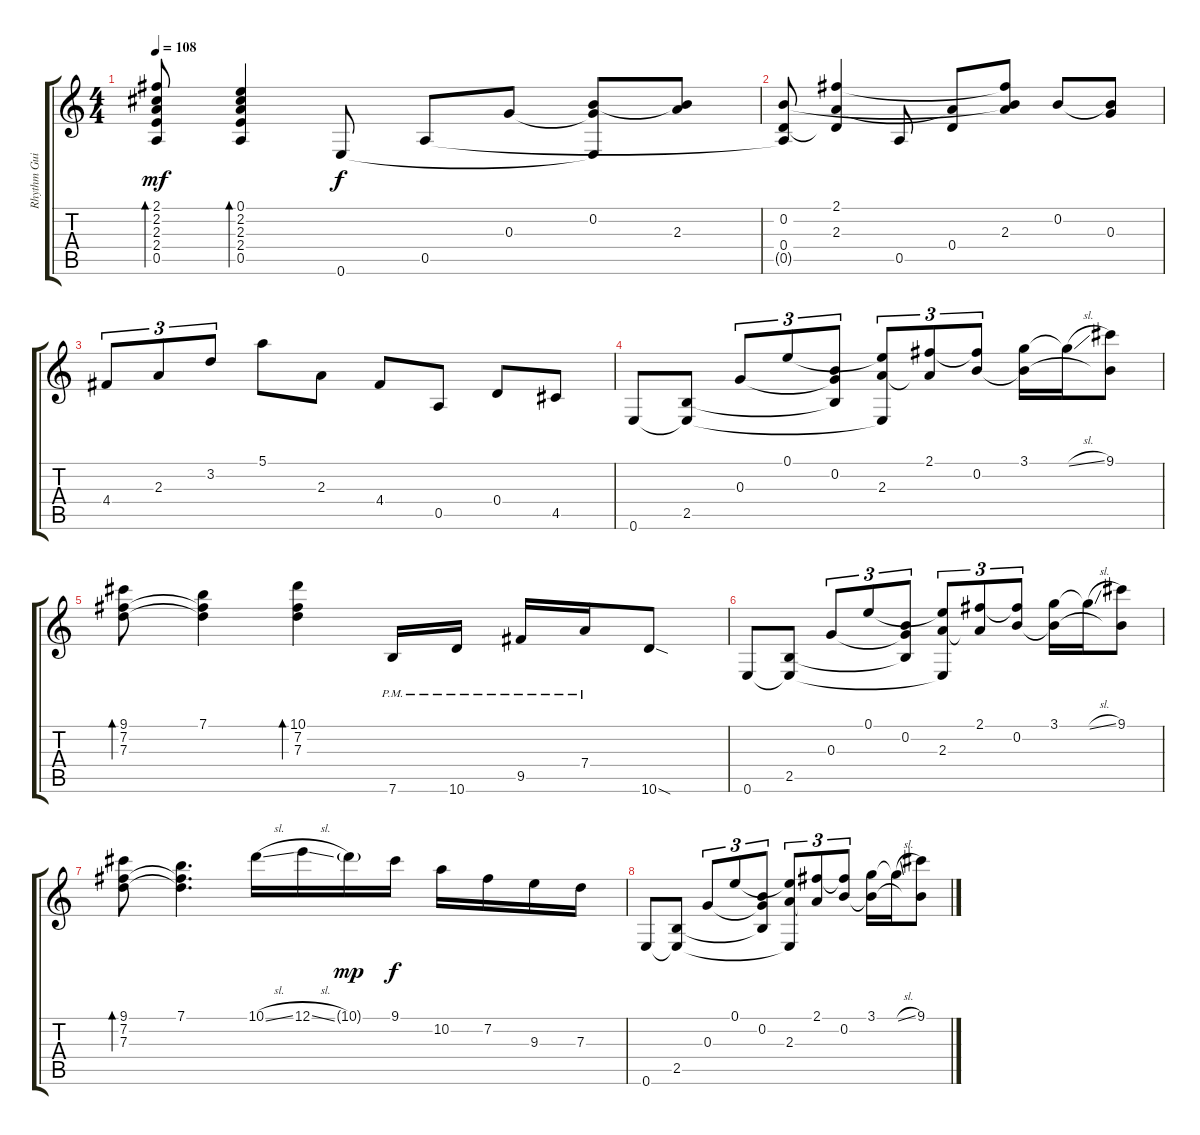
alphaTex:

\track ("Rhythm Guitar R" "Rhythm Gui") {instrument acousticguitarsteel}
\staff {score tabs}
\tuning (E4 B3 G3 D3 A2 E2) {hide}
\ts (4 4)
\tempo 108
\clef g2
\ks c
(2.1 2.2 2.3 2.4 0.5).8{bd 120 dy mf} (0.1 2.2 2.3 2.4 0.5).4{bd 120} 0.6.8{dy f} 0.5.8 0.3.8 (0.2 0.3{t} 0.6{t}).8 (0.2{t} 2.3).8 |
(0.2 0.4 0.5{t}).8 (2.1 2.3 0.4{t}).4 0.5.8 (2.3{t} 0.4).8 (2.1{t} 0.2{t} 2.3).8 0.2.8 (0.2{t} 0.3).8 |
4.4.8{tu (3 2)} 2.3.8{tu (3 2)} 3.2.8{tu (3 2)} 5.1.8 2.3.8 4.4.8 0.5.8 0.4.8 4.5.8 |
0.6.8 (2.5 0.6{t}).8 0.3.8{tu (3 2)} 0.1.8{tu (3 2)} (0.2 0.3{t} 2.5{t}).8{tu (3 2)} (0.1{t} 2.3 0.6{t}).8{tu (3 2)} (2.1 2.3{t}).8{tu (3 2)} (2.1{t} 0.2).8{tu (3 2)} (3.1 0.2{t}).16 3.1{sl t}.16 (9.1 0.2{t}).8 |
(9.1 7.2 7.3).8{bd 120} (7.1 7.2{t} 7.3{t}).4 (10.1 7.2 7.3).4{bd 120} 7.6{pm}.16 10.6{pm}.16 9.5{pm}.16 7.4{pm}.16 10.6{sod}.8 |
0.6.8 (2.5 0.6{t}).8 0.3.8{tu (3 2)} 0.1.8{tu (3 2)} (0.2 0.3{t} 2.5{t}).8{tu (3 2)} (0.1{t} 2.3 0.6{t}).8{tu (3 2)} (2.1 2.3{t}).8{tu (3 2)} (2.1{t} 0.2).8{tu (3 2)} (3.1 0.2{t}).16 3.1{sl t}.16 (9.1 0.2{t}).8 |
(9.1 7.2 7.3).8{bd 120} (7.1 7.2{t} 7.3{t}).4{d} 10.1{sl}.16 12.1{sl}.16 10.1{g}.16{dy mp} 9.1.16{dy f} 10.2.16 7.2.16 9.3.16 7.3.16 |
0.6.8 (2.5 0.6{t}).8 0.3.8{tu (3 2)} 0.1.8{tu (3 2)} (0.2 0.3{t} 2.5{t}).8{tu (3 2)} (0.1{t} 2.3 0.6{t}).8{tu (3 2)} (2.1 2.3{t}).8{tu (3 2)} (2.1{t} 0.2).8{tu (3 2)} (3.1 0.2{t}).16 3.1{sl t}.16 (9.1 0.2{t}).8
